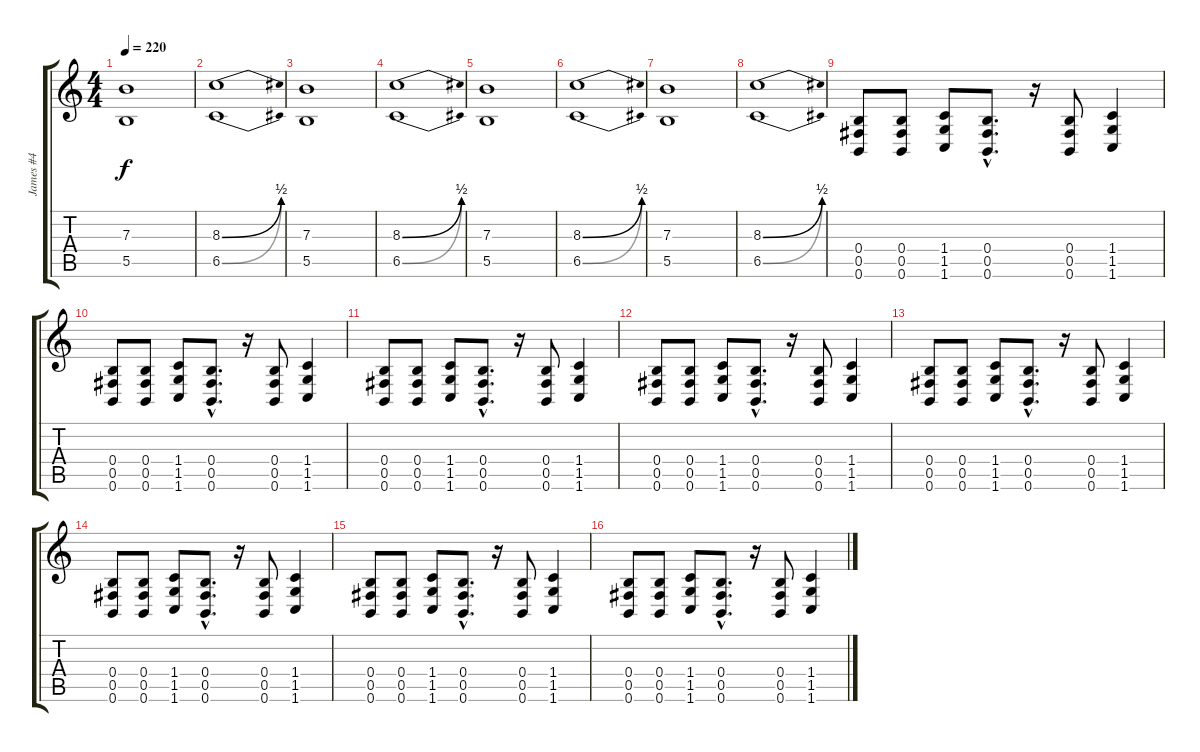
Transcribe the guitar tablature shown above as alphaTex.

\track ("James #4" "James #4") {instrument distortionguitar}
\staff {score tabs}
\tuning (Db4 Ab3 E3 B2 Gb2 B1) {hide}
\ts (4 4)
\tempo 220
\clef g2
\ks c
(7.3 5.5).1{dy f} |
(8.3{be (bend 0 0 60 2)} 6.5{be (bend 0 0 60 2)}).1 |
(7.3 5.5).1 |
(8.3{be (bend 0 0 60 2)} 6.5{be (bend 0 0 60 2)}).1 |
(7.3 5.5).1 |
(8.3{be (bend 0 0 60 2)} 6.5{be (bend 0 0 60 2)}).1 |
(7.3 5.5).1 |
(8.3{be (bend 0 0 60 2)} 6.5{be (bend 0 0 60 2)}).1 |
(0.4 0.5 0.6).8 (0.4 0.5 0.6).8 (1.4 1.5 1.6).8 (0.4{hac} 0.5{hac} 0.6{hac}).8{d} r.16 (0.4 0.5 0.6).8 (1.4 1.5 1.6).4 |
(0.4 0.5 0.6).8 (0.4 0.5 0.6).8 (1.4 1.5 1.6).8 (0.4{hac} 0.5{hac} 0.6{hac}).8{d} r.16 (0.4 0.5 0.6).8 (1.4 1.5 1.6).4 |
(0.4 0.5 0.6).8 (0.4 0.5 0.6).8 (1.4 1.5 1.6).8 (0.4{hac} 0.5{hac} 0.6{hac}).8{d} r.16 (0.4 0.5 0.6).8 (1.4 1.5 1.6).4 |
(0.4 0.5 0.6).8 (0.4 0.5 0.6).8 (1.4 1.5 1.6).8 (0.4{hac} 0.5{hac} 0.6{hac}).8{d} r.16 (0.4 0.5 0.6).8 (1.4 1.5 1.6).4 |
(0.4 0.5 0.6).8 (0.4 0.5 0.6).8 (1.4 1.5 1.6).8 (0.4{hac} 0.5{hac} 0.6{hac}).8{d} r.16 (0.4 0.5 0.6).8 (1.4 1.5 1.6).4 |
(0.4 0.5 0.6).8 (0.4 0.5 0.6).8 (1.4 1.5 1.6).8 (0.4{hac} 0.5{hac} 0.6{hac}).8{d} r.16 (0.4 0.5 0.6).8 (1.4 1.5 1.6).4 |
(0.4 0.5 0.6).8 (0.4 0.5 0.6).8 (1.4 1.5 1.6).8 (0.4{hac} 0.5{hac} 0.6{hac}).8{d} r.16 (0.4 0.5 0.6).8 (1.4 1.5 1.6).4 |
(0.4 0.5 0.6).8 (0.4 0.5 0.6).8 (1.4 1.5 1.6).8 (0.4{hac} 0.5{hac} 0.6{hac}).8{d} r.16 (0.4 0.5 0.6).8 (1.4 1.5 1.6).4
